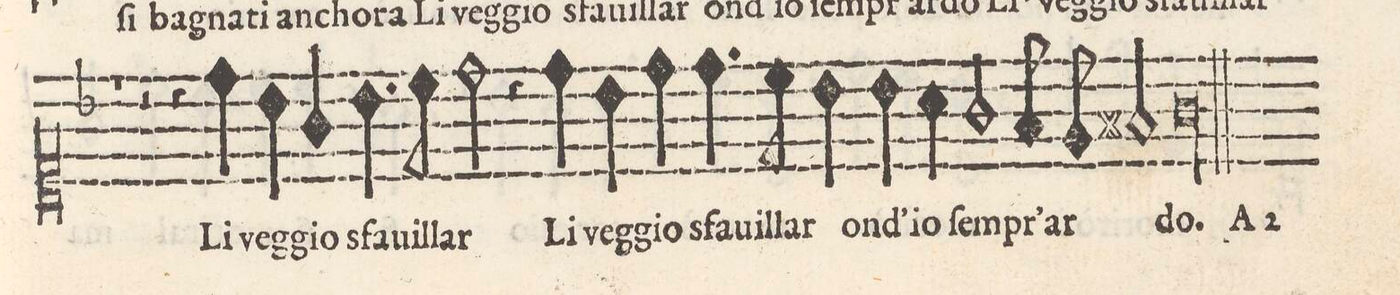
**kern	**text
*I"CANTO	*
*clefC1	*
*k[b-]	*
*met(C)	*
*M2/1	*
1r	.
=42-	=42-
2r	.
4r	.
4dd\	Li
4b-\	veg-
4g/	-gio
4.b-\	sfa-
8cc\	-uil-
=43-	=43-
2dd\	-lar
4r	.
4dd\	Li
4b-\	veg-
4dd\	-gio
4.dd\	sfa-
8cc\	-uil-
=44-	=44-
4b-\	-lar
4b-\	ond'-
4a\	-io
2g/	ſem-
8f/	-pr'ar-
8e/	.
2f#X/	.
=45-	=45-
0g	-do.
==	==
*-	*-
